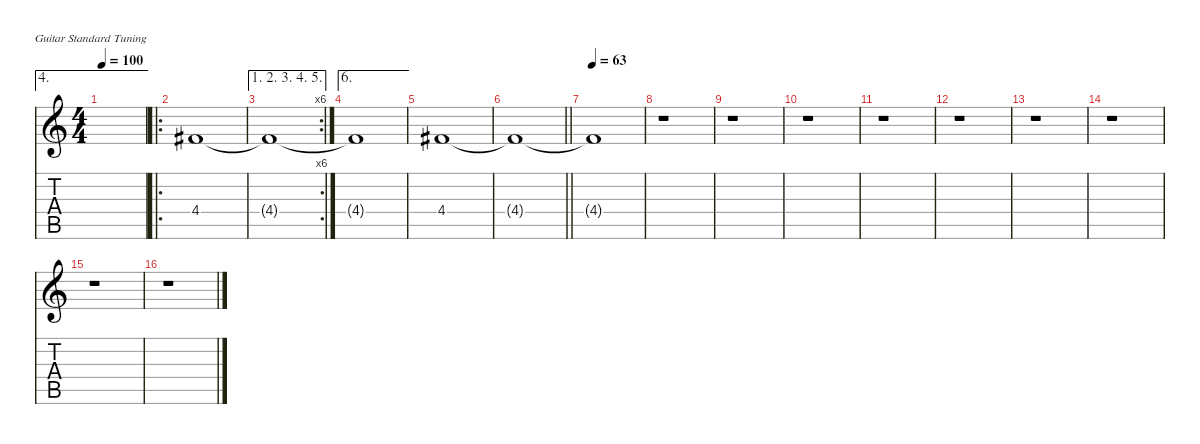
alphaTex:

\defaultSystemsLayout 4
\hideDynamics
\bracketExtendMode nobrackets
\singleTrackTrackNamePolicy hidden
\multiTrackTrackNamePolicy hidden
\firstSystemTrackNameMode fullname
\firstSystemTrackNameOrientation horizontal
\otherSystemsTrackNameOrientation horizontal
\track ("Guitar" "od.guit.") {instrument overdrivenguitar}
\staff {score tabs}
\tuning (E4 B3 G3 D3 A2 E2)
\ae 4
\ts (4 4)
\tempo 100
\clef g2
\ks c
|
\ro
4.4{acc #}.1{dy p beam Up} |
\ae (1 2 3 4 5)
\rc 6
4.4{t acc #}.1{beam Up} |
\ae 6
4.4{t acc #}.1{beam Up} |
4.4{acc #}.1{dy mf beam Up} |
\barLineRight lightlight
4.4{t acc #}.1{beam Up} |
\tempo 63
\ks aminor
4.4{t acc #}.1{dy f beam Up} |
r.1{beam Down} |
r.1{beam Down} |
r.1{beam Down} |
r.1{beam Down} |
r.1{beam Down} |
r.1{beam Down} |
r.1{beam Down} |
r.1{beam Down} |
r.1{beam Down}
